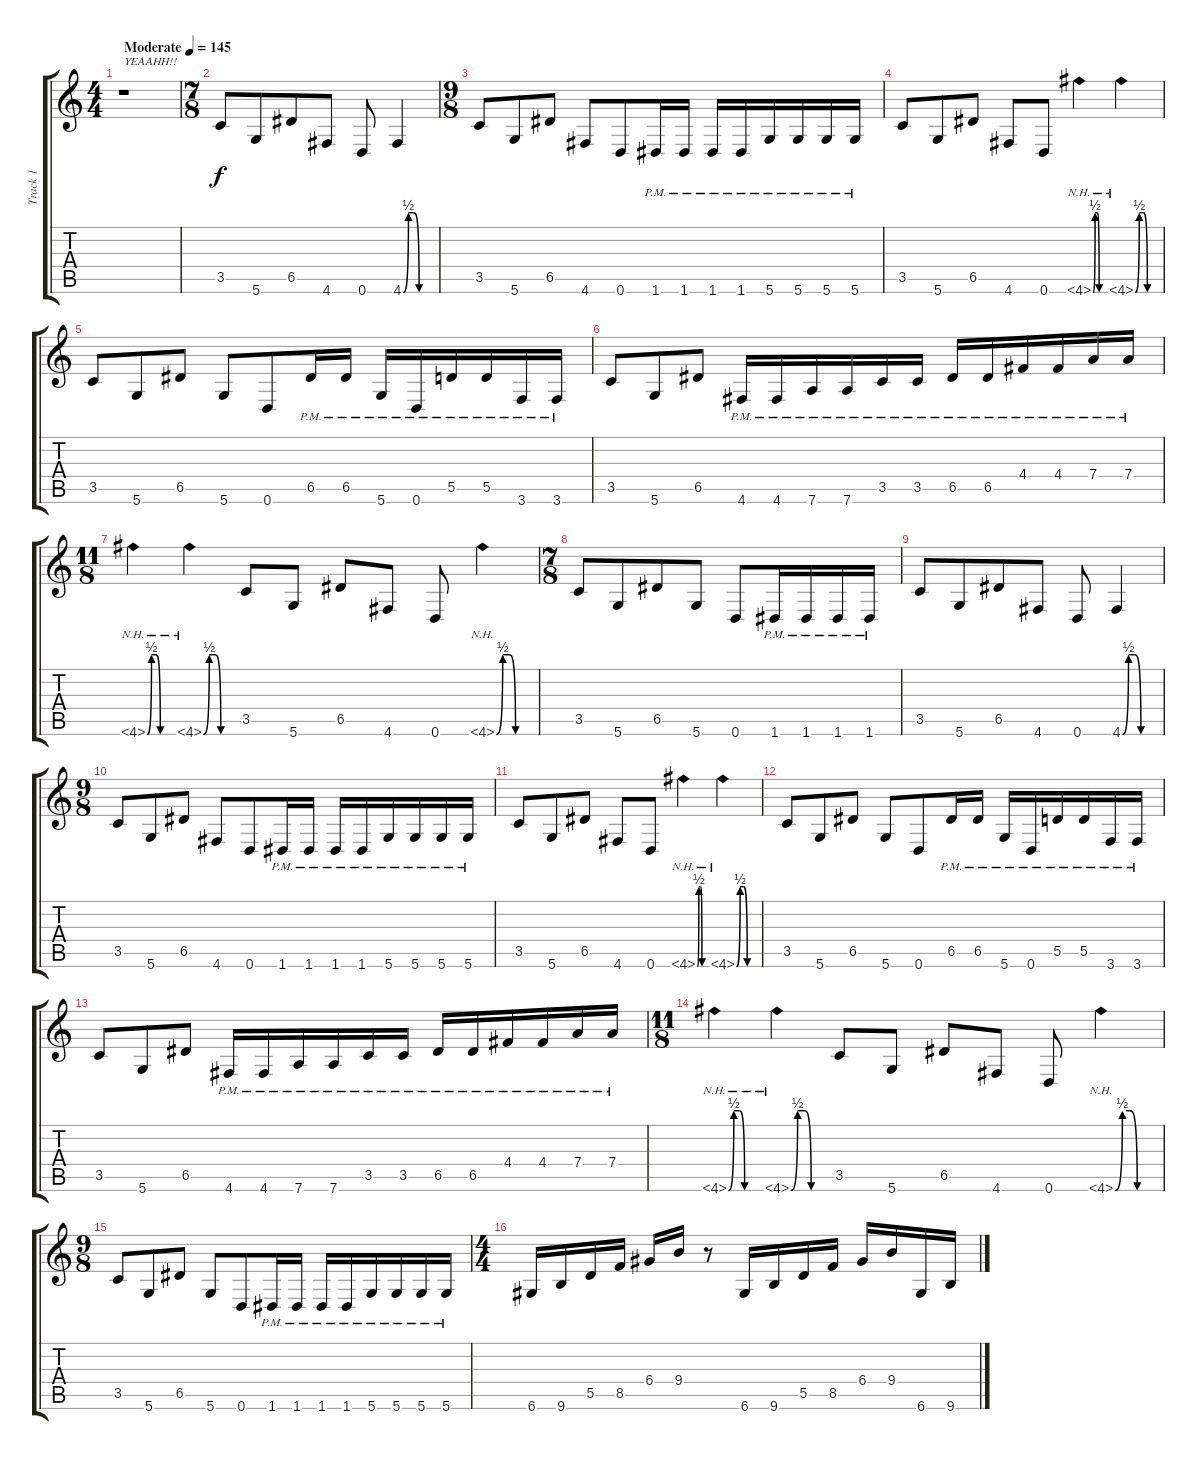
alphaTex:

\track ("Track 1" "Track 1") {solo instrument distortionguitar}
\staff {score tabs}
\tuning (E4 B3 G3 D3 A2 D2) {hide}
\ts (4 4)
\tempo (145 "Moderate")
\clef g2
\ks c
r.1{txt "YEAAHH!!" dy f instrument distortionguitar} |
\ts (7 8)
3.5.8 5.6.8 6.5.8 4.6.8 0.6.8 4.6{be (custom 0 0 10 2 20 2 30 0 60 0)}.4 |
\ts (9 8)
3.5.8 5.6.8 6.5.8 4.6.8 0.6.8 1.6{pm}.16 1.6{pm}.16 1.6{pm}.16 1.6{pm}.16 5.6{pm}.16 5.6{pm}.16 5.6{pm}.16 5.6{pm}.16 |
3.5.8 5.6.8 6.5.8 4.6.8 0.6.8 4.6{be (custom 0 0 10 2 20 2 30 0 60 0) nh}.4 4.6{be (custom 0 0 10 2 20 2 30 0 60 0) nh}.4 |
3.5.8 5.6.8 6.5.8 5.6.8 0.6.8 6.5{pm}.16 6.5{pm}.16 5.6{pm}.16 0.6{pm}.16 5.5{pm}.16 5.5{pm}.16 3.6{pm}.16 3.6{pm}.16 |
3.5.8 5.6.8 6.5.8 4.6{pm}.16 4.6{pm}.16 7.6{pm}.16 7.6{pm}.16 3.5{pm}.16 3.5{pm}.16 6.5{pm}.16 6.5{pm}.16 4.4{pm}.16 4.4{pm}.16 7.4{pm}.16 7.4{pm}.16 |
\ts (11 8)
4.6{be (custom 0 0 10 2 20 2 30 0 60 0) nh}.4 4.6{be (custom 0 0 10 2 20 2 30 0 60 0) nh}.4 3.5.8 5.6.8 6.5.8 4.6.8 0.6.8 4.6{be (custom 0 0 10 2 20 2 30 0 60 0) nh}.4 |
\ts (7 8)
3.5.8 5.6.8 6.5.8 5.6.8 0.6.8 1.6{pm}.16 1.6{pm}.16 1.6{pm}.16 1.6{pm}.16 |
3.5.8 5.6.8 6.5.8 4.6.8 0.6.8 4.6{be (custom 0 0 10 2 20 2 30 0 60 0)}.4 |
\ts (9 8)
3.5.8 5.6.8 6.5.8 4.6.8 0.6.8 1.6{pm}.16 1.6{pm}.16 1.6{pm}.16 1.6{pm}.16 5.6{pm}.16 5.6{pm}.16 5.6{pm}.16 5.6{pm}.16 |
3.5.8 5.6.8 6.5.8 4.6.8 0.6.8 4.6{be (custom 0 0 10 2 20 2 30 0 60 0) nh}.4 4.6{be (custom 0 0 10 2 20 2 30 0 60 0) nh}.4 |
3.5.8 5.6.8 6.5.8 5.6.8 0.6.8 6.5{pm}.16 6.5{pm}.16 5.6{pm}.16 0.6{pm}.16 5.5{pm}.16 5.5{pm}.16 3.6{pm}.16 3.6{pm}.16 |
3.5.8 5.6.8 6.5.8 4.6{pm}.16 4.6{pm}.16 7.6{pm}.16 7.6{pm}.16 3.5{pm}.16 3.5{pm}.16 6.5{pm}.16 6.5{pm}.16 4.4{pm}.16 4.4{pm}.16 7.4{pm}.16 7.4{pm}.16 |
\ts (11 8)
4.6{be (custom 0 0 10 2 20 2 30 0 60 0) nh}.4 4.6{be (custom 0 0 10 2 20 2 30 0 60 0) nh}.4 3.5.8 5.6.8 6.5.8 4.6.8 0.6.8 4.6{be (custom 0 0 10 2 20 2 30 0 60 0) nh}.4 |
\ts (9 8)
3.5.8 5.6.8 6.5.8 5.6.8 0.6.8 1.6{pm}.16 1.6{pm}.16 1.6{pm}.16 1.6{pm}.16 5.6{pm}.16 5.6{pm}.16 5.6{pm}.16 5.6{pm}.16 |
\ts (4 4)
6.6.16 9.6.16 5.5.16 8.5.16 6.4.16 9.4.16 r.8 6.6.16 9.6.16 5.5.16 8.5.16 6.4.16 9.4.16 6.6.16 9.6.16
